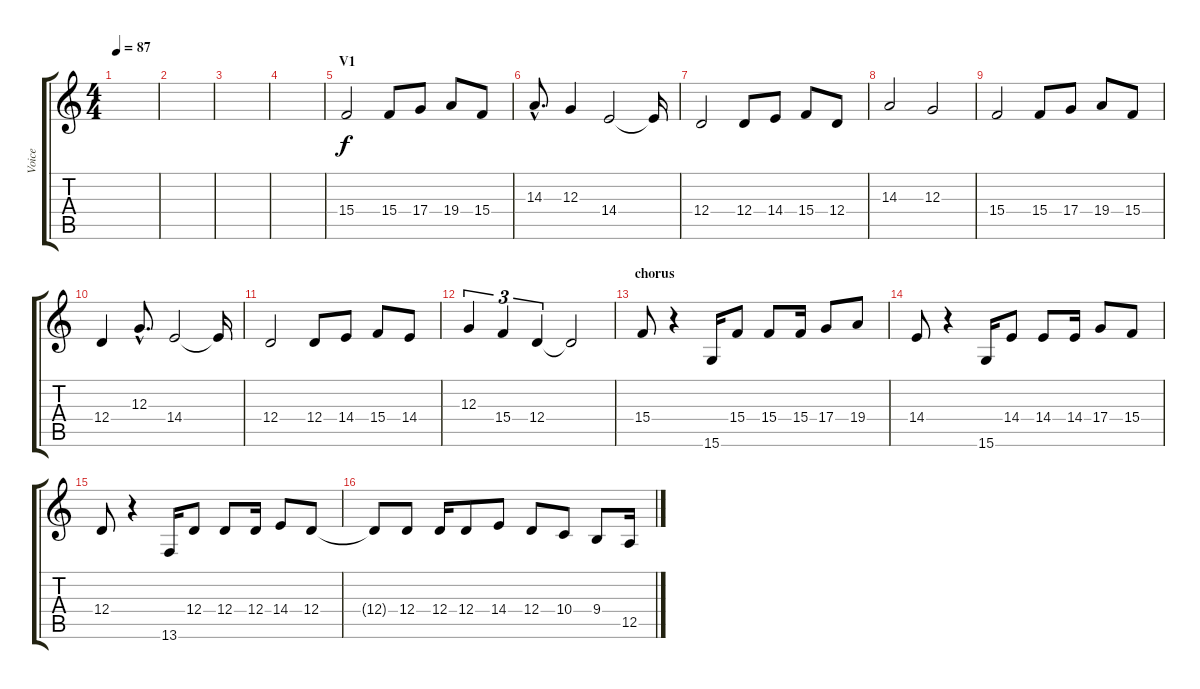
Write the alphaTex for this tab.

\track ("Voice" "Voice") {instrument synthvoice}
\staff {score tabs}
\tuning (E4 B3 G3 D3 A2 E2) {hide}
\ts (4 4)
\tempo 87
\clef g2
\ks c
|
|
|
|
\section ("" "V1")
15.4.2 15.4.8 17.4.8 19.4.8 15.4.8 |
14.3{hac}.8{d} 12.3.4 14.4.2 14.4{t}.16 |
12.4.2 12.4.8 14.4.8 15.4.8 12.4.8 |
14.3.2 12.3.2 |
15.4.2 15.4.8 17.4.8 19.4.8 15.4.8 |
12.4.4 12.3{hac}.8{d} 14.4.2 14.4{t}.16 |
12.4.2 12.4.8 14.4.8 15.4.8 14.4.8 |
12.3.4{tu (3 2)} 15.4.4{tu (3 2)} 12.4.4{tu (3 2)} 12.4{t}.2 |
\section ("" "chorus")
15.4.8 r.4 15.6.16 15.4.8 15.4.8 15.4.16 17.4.8 19.4.8 |
14.4.8 r.4 15.6.16 14.4.8 14.4.8 14.4.16 17.4.8 15.4.8 |
12.4.8 r.4 13.6.16 12.4.8 12.4.8 12.4.16 14.4.8 12.4.8 |
12.4{t}.8 12.4.8 12.4.16 12.4.8 14.4.8 12.4.8 10.4.8 9.4.8 12.5.16
